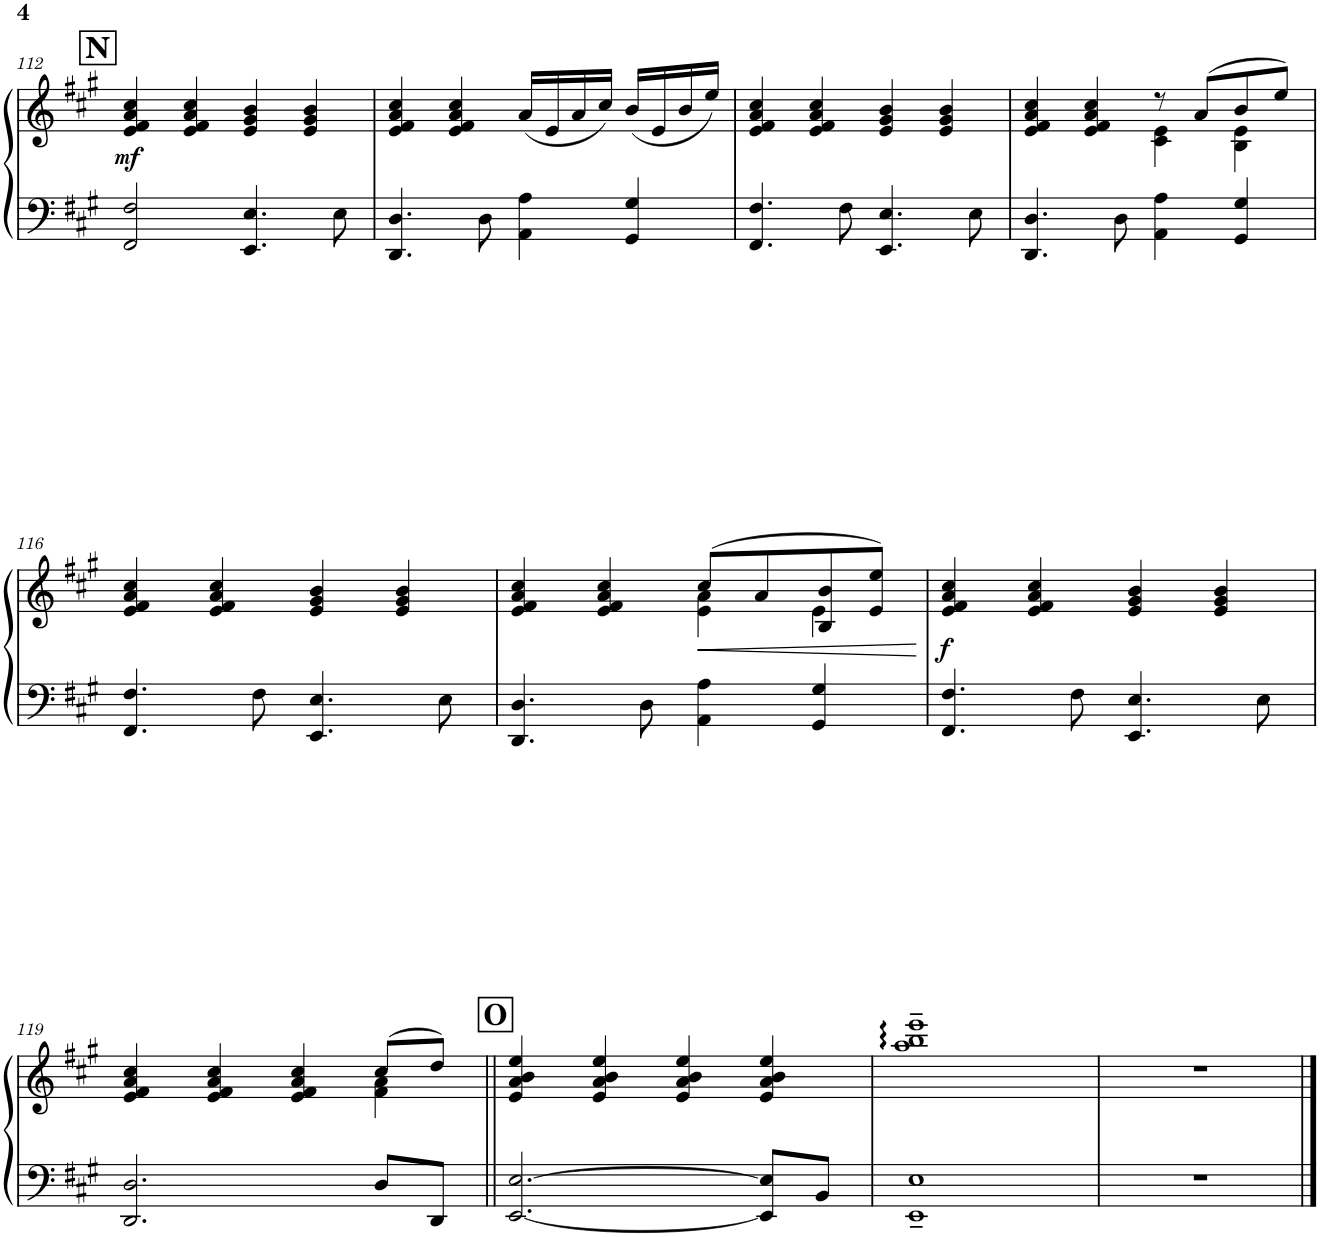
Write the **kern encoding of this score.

**kern	**kern	**dynam
*part1	*part1	*part1
*staff2	*staff1	*staff1/2
*I"Piano	*	*
*I'Pno.	*	*
!!LO:PB:g=z
*clefF4	*clefG2	*
*k[f#c#g#]	*k[f#c#g#]	*
*M4/4	*M4/4	*
*met(c)	*met(c)	*
!!LO:REH:place=s1:a:B:cj:fs=14:t=N
=112	=112	=112
!	!	!LO:DY:b
2FF#/ 2F#/	4e/ 4f#/ 4a/ 4cc#/	mf
.	4e/ 4f#/ 4a/ 4cc#/	.
4.EE/ 4.E/	4e/ 4g#/ 4b/	.
.	4e/ 4g#/ 4b/	.
8E\	.	.
=113	=113	=113
4.DD/ 4.D/	4e/ 4f#/ 4a/ 4cc#/	.
.	4e/ 4f#/ 4a/ 4cc#/	.
8D\	.	.
4AA\ 4A\	(16a/LL	.
.	16e/	.
.	16a/	.
.	16cc#/JJ)	.
4GG#/ 4G#/	(16b/LL	.
.	16e/	.
.	16b/	.
.	16ee/JJ)	.
=114	=114	=114
4.FF#/ 4.F#/	4e/ 4f#/ 4a/ 4cc#/	.
.	4e/ 4f#/ 4a/ 4cc#/	.
8F#\	.	.
4.EE/ 4.E/	4e/ 4g#/ 4b/	.
.	4e/ 4g#/ 4b/	.
8E\	.	.
=115	=115	=115
*	*^	*
4.DD/ 4.D/	4e/ 4f#/ 4a/ 4cc#/	2ryy	.
.	4e/ 4f#/ 4a/ 4cc#/	.	.
8D\	.	.	.
4AA\ 4A\	8r	4c#\ 4e\	.
.	(8a/L	.	.
4GG#/ 4G#/	8b/	4B\ 4e\	.
.	8ee/J)	.	.
*	*v	*v	*
!!LO:LB:g=z
=116	=116	=116
4.FF#/ 4.F#/	4e/ 4f#/ 4a/ 4cc#/	.
.	4e/ 4f#/ 4a/ 4cc#/	.
8F#\	.	.
4.EE/ 4.E/	4e/ 4g#/ 4b/	.
.	4e/ 4g#/ 4b/	.
8E\	.	.
=117	=117	=117
*	*^	*
4.DD/ 4.D/	4e/ 4f#/ 4a/ 4cc#/	2ryy	.
.	4e/ 4f#/ 4a/ 4cc#/	.	.
8D\	.	.	.
!	!	!	!LO:HP:b
4AA\ 4A\	(8cc#/L	4e\ 4a\	<
.	8a/	.	.
4GG#/ 4G#/	8B/ 8b/	4e\	.
.	8e/ 8ee/J)	.	.
*	*v	*v	*
.	.	[
=118	=118	=118
!	!	!LO:DY:b
4.FF#/ 4.F#/	4e/ 4f#/ 4a/ 4cc#/	f
.	4e/ 4f#/ 4a/ 4cc#/	.
8F#\	.	.
4.EE/ 4.E/	4e/ 4g#/ 4b/	.
.	4e/ 4g#/ 4b/	.
8E\	.	.
!!LO:LB:g=z
=119	=119	=119
*	*^	*
2.DD/ 2.D/	4e/ 4f#/ 4a/ 4cc#/	2.ryy	.
.	4e/ 4f#/ 4a/ 4cc#/	.	.
.	4e/ 4f#/ 4a/ 4cc#/	.	.
8D/L	(8cc#/L	4f#\ 4a\	.
8DD/J	8dd/J)	.	.
*	*v	*v	*
!!LO:REH:place=s1:a:B:cj:fs=14:t=O
=120||	=120||	=120||
[2.EE/ [2.E/	4e/ 4a/ 4b/ 4ee/	.
.	4e/ 4a/ 4b/ 4ee/	.
.	4e/ 4a/ 4b/ 4ee/	.
8EE/] 8E/]L	4e/ 4a/ 4b/ 4ee/	.
8BB/J	.	.
=121	=121	=121
1EE~ 1E~	1aa~ 1bb~ 1eee~	.
=122	=122	=122
1r	1r	.
==	==	==
*-	*-	*-
